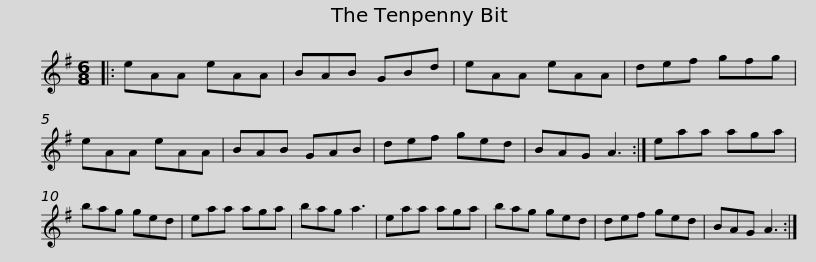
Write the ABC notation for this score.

X:1
L:1/8
M:6/8
I:linebreak $
K:G
V:1 treble
V:1
|: eAA eAA | BAB GBd | eAA eAA | def gfg | eAA eAA | %5
 BAB GAB | def ged |$ BAG A3 :| eaa aga | bag ged | %10
 eaa aga | bag a3 | eaa aga | bag ged |$ def ged | %15
 BAG A3 :| %16
